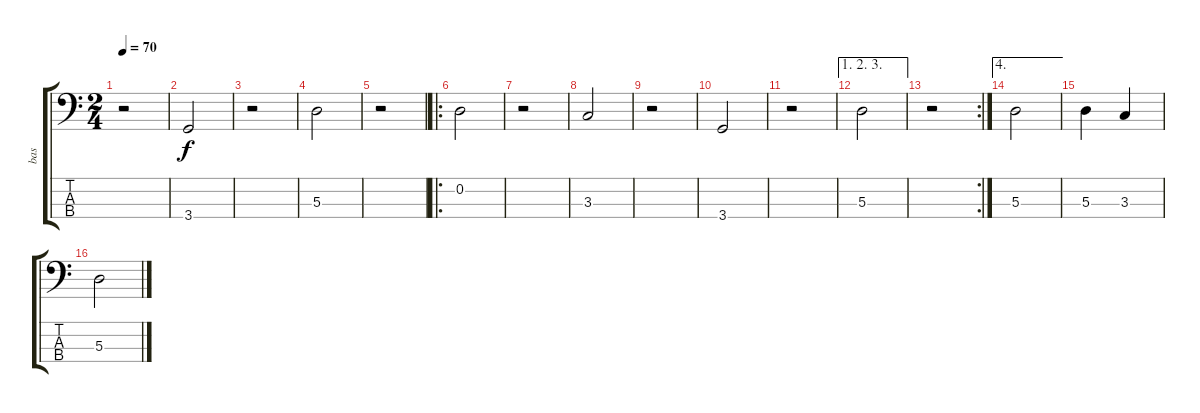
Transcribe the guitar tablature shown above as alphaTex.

\track ("bas" "bas") {instrument acousticbass}
\staff {score tabs}
\tuning (G2 D2 A1 E1) {hide}
\ts (2 4)
\tempo 70
\clef f4
\ks c
r.2{dy f} |
3.4.2 |
r.2 |
5.3.2 |
r.2 |
\ro
0.2.2 |
r.2 |
3.3.2 |
r.2 |
3.4.2 |
r.2 |
\ae (1 2 3)
5.3.2 |
\rc 2
r.2 |
\ae 4
5.3.2 |
5.3.4 3.3.4 |
5.3.2
